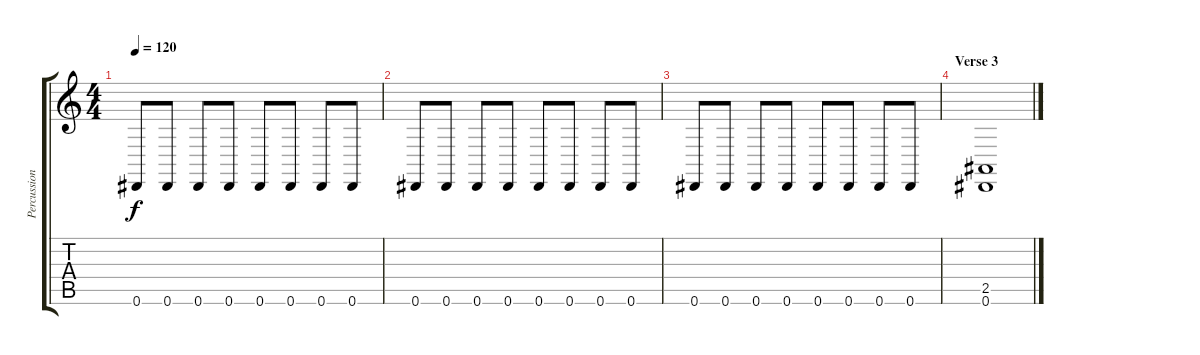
\track ("Percussion II" "Percussion") {instrument taikodrum}
\staff {score tabs}
\tuning (Eb4 Bb3 Gb3 Db3 Ab2 Eb2) {hide}
\ts (4 4)
\tempo 120
\clef g2
\ks c
0.6.8{dy f} 0.6.8 0.6.8 0.6.8 0.6.8 0.6.8 0.6.8 0.6.8 |
0.6.8 0.6.8 0.6.8 0.6.8 0.6.8 0.6.8 0.6.8 0.6.8 |
0.6.8 0.6.8 0.6.8 0.6.8 0.6.8 0.6.8 0.6.8 0.6.8 |
\section ("" "Verse 3")
(2.5 0.6).1
